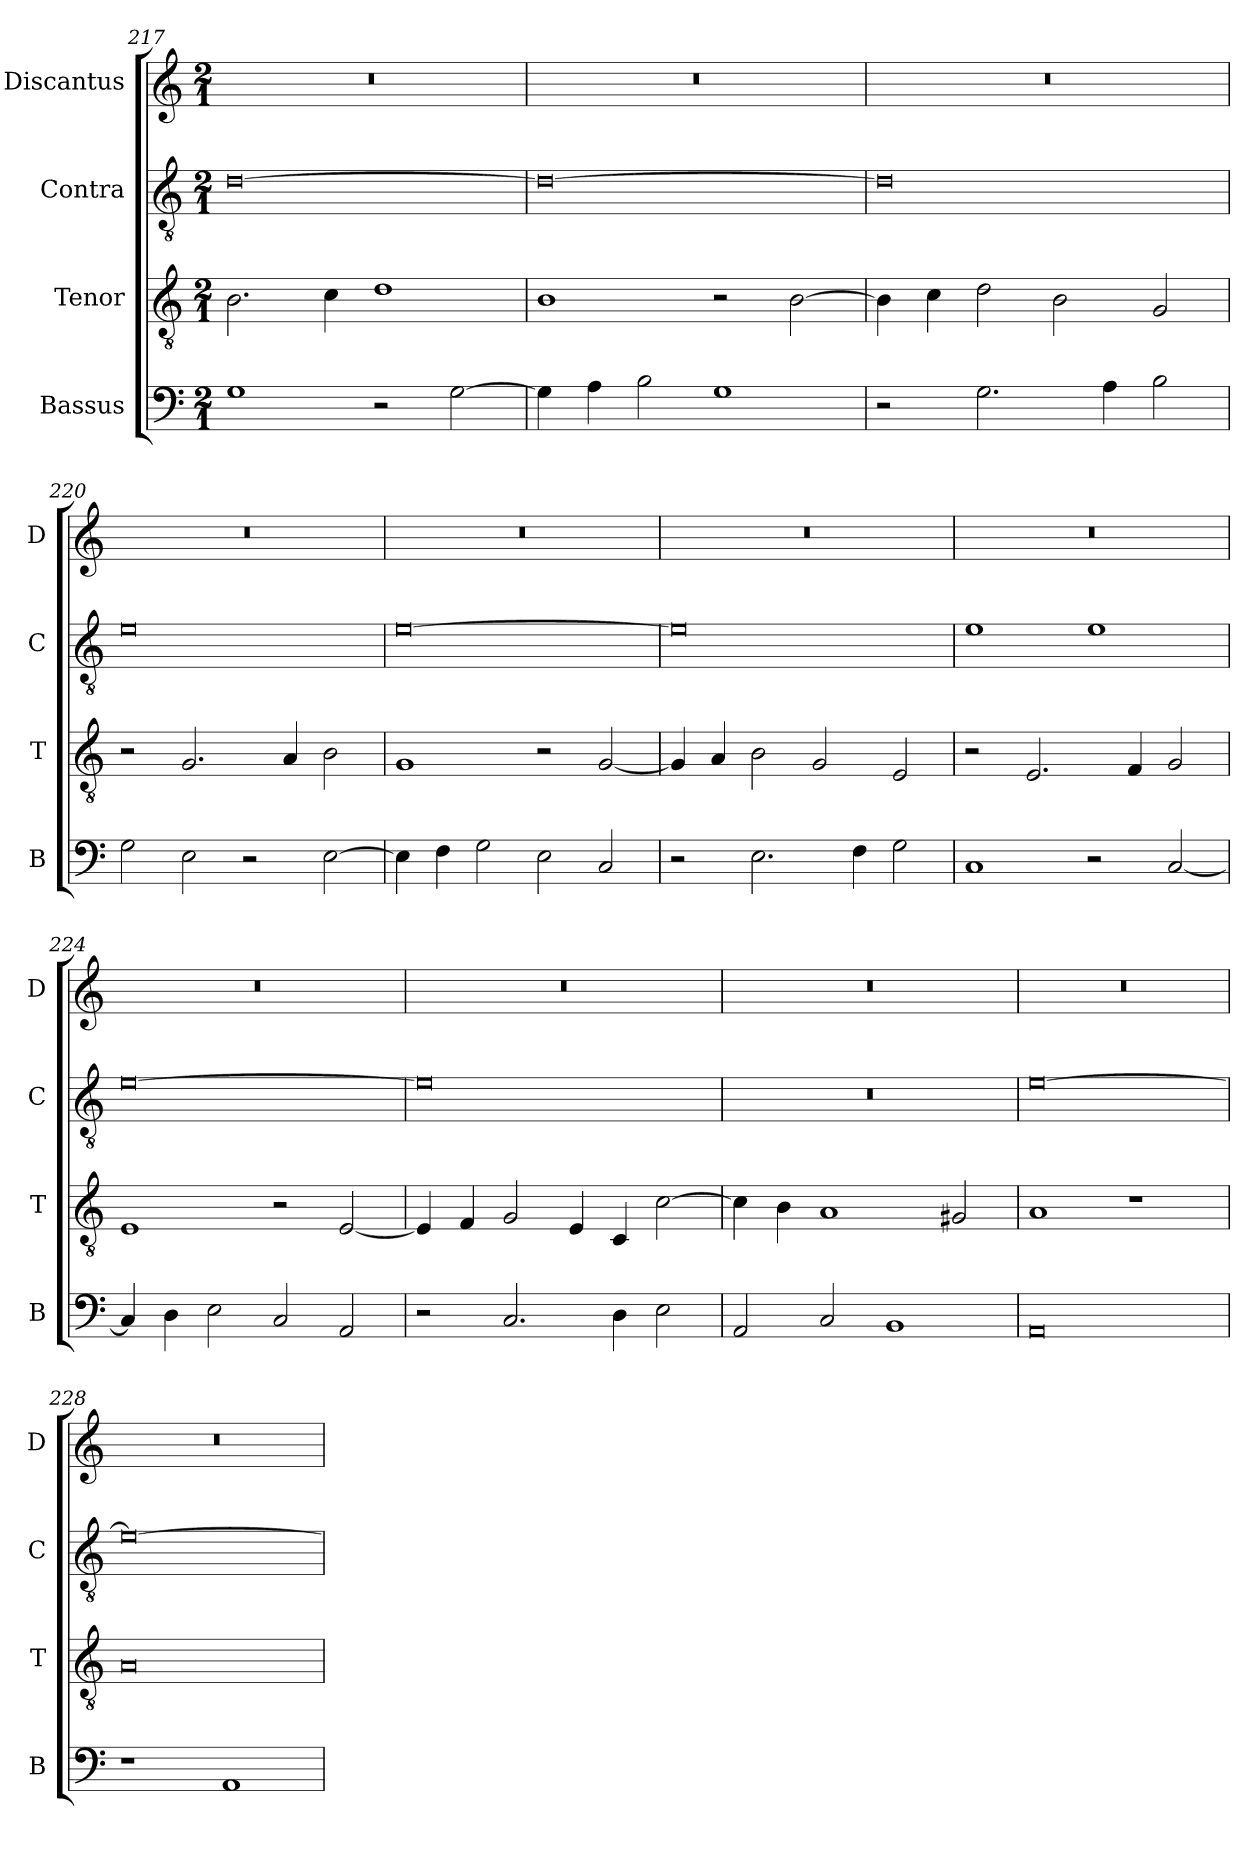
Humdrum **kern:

**kern	**kern	**kern	**kern
*part4	*part3	*part2	*part1
*staff4	*staff3	*staff2	*staff1
*I"Bassus	*I"Tenor	*I"Contra	*I"Discantus
*I'B	*I'T	*I'C	*I'D
*clefF4	*clefGv2	*clefGv2	*clefG2
*k[]	*k[]	*k[]	*k[]
*M2/1	*M2/1	*M2/1	*M2/1
=217	=217	=217	=217
1G	2.B\	[0d	0r
.	4c\	.	.
2r	1d	.	.
[2G\	.	.	.
=218	=218	=218	=218
4G\]	1B	0d_	0r
4A\	.	.	.
2B\	.	.	.
1G	2r	.	.
.	[2B\	.	.
=219	=219	=219	=219
2r	4B\]	0d]	0r
.	4c\	.	.
2.G\	2d\	.	.
.	2B\	.	.
4A\	.	.	.
2B\	2G/	.	.
=220	=220	=220	=220
2G\	2r	0e	0r
2E\	2.G/	.	.
2r	.	.	.
.	4A/	.	.
[2E\	2B\	.	.
=221	=221	=221	=221
4E\]	1G	[0e	0r
4F\	.	.	.
2G\	.	.	.
2E\	2r	.	.
2C/	[2G/	.	.
=222	=222	=222	=222
2r	4G/]	0e]	0r
.	4A/	.	.
2.E\	2B\	.	.
.	2G/	.	.
4F\	.	.	.
2G\	2E/	.	.
=223	=223	=223	=223
1C	2r	1e	0r
.	2.E/	.	.
2r	.	1e	.
.	4F/	.	.
[2C/	2G/	.	.
=224	=224	=224	=224
4C/]	1E	[0e	0r
4D\	.	.	.
2E\	.	.	.
2C/	2r	.	.
2AA/	[2E/	.	.
=225	=225	=225	=225
2r	4E/]	0e]	0r
.	4F/	.	.
2.C/	2G/	.	.
.	4E/	.	.
4D\	4C/	.	.
2E\	[2c\	.	.
=226	=226	=226	=226
2AA/	4c\]	0r	0r
.	4B\	.	.
2C/	1A	.	.
1BB	.	.	.
.	2G#X/	.	.
=227	=227	=227	=227
0AA	1A	[0e	0r
.	1r	.	.
=228	=228	=228	=228
1r	0A	0e_	0r
1AA	.	.	.
=	=	=	=
*-	*-	*-	*-
